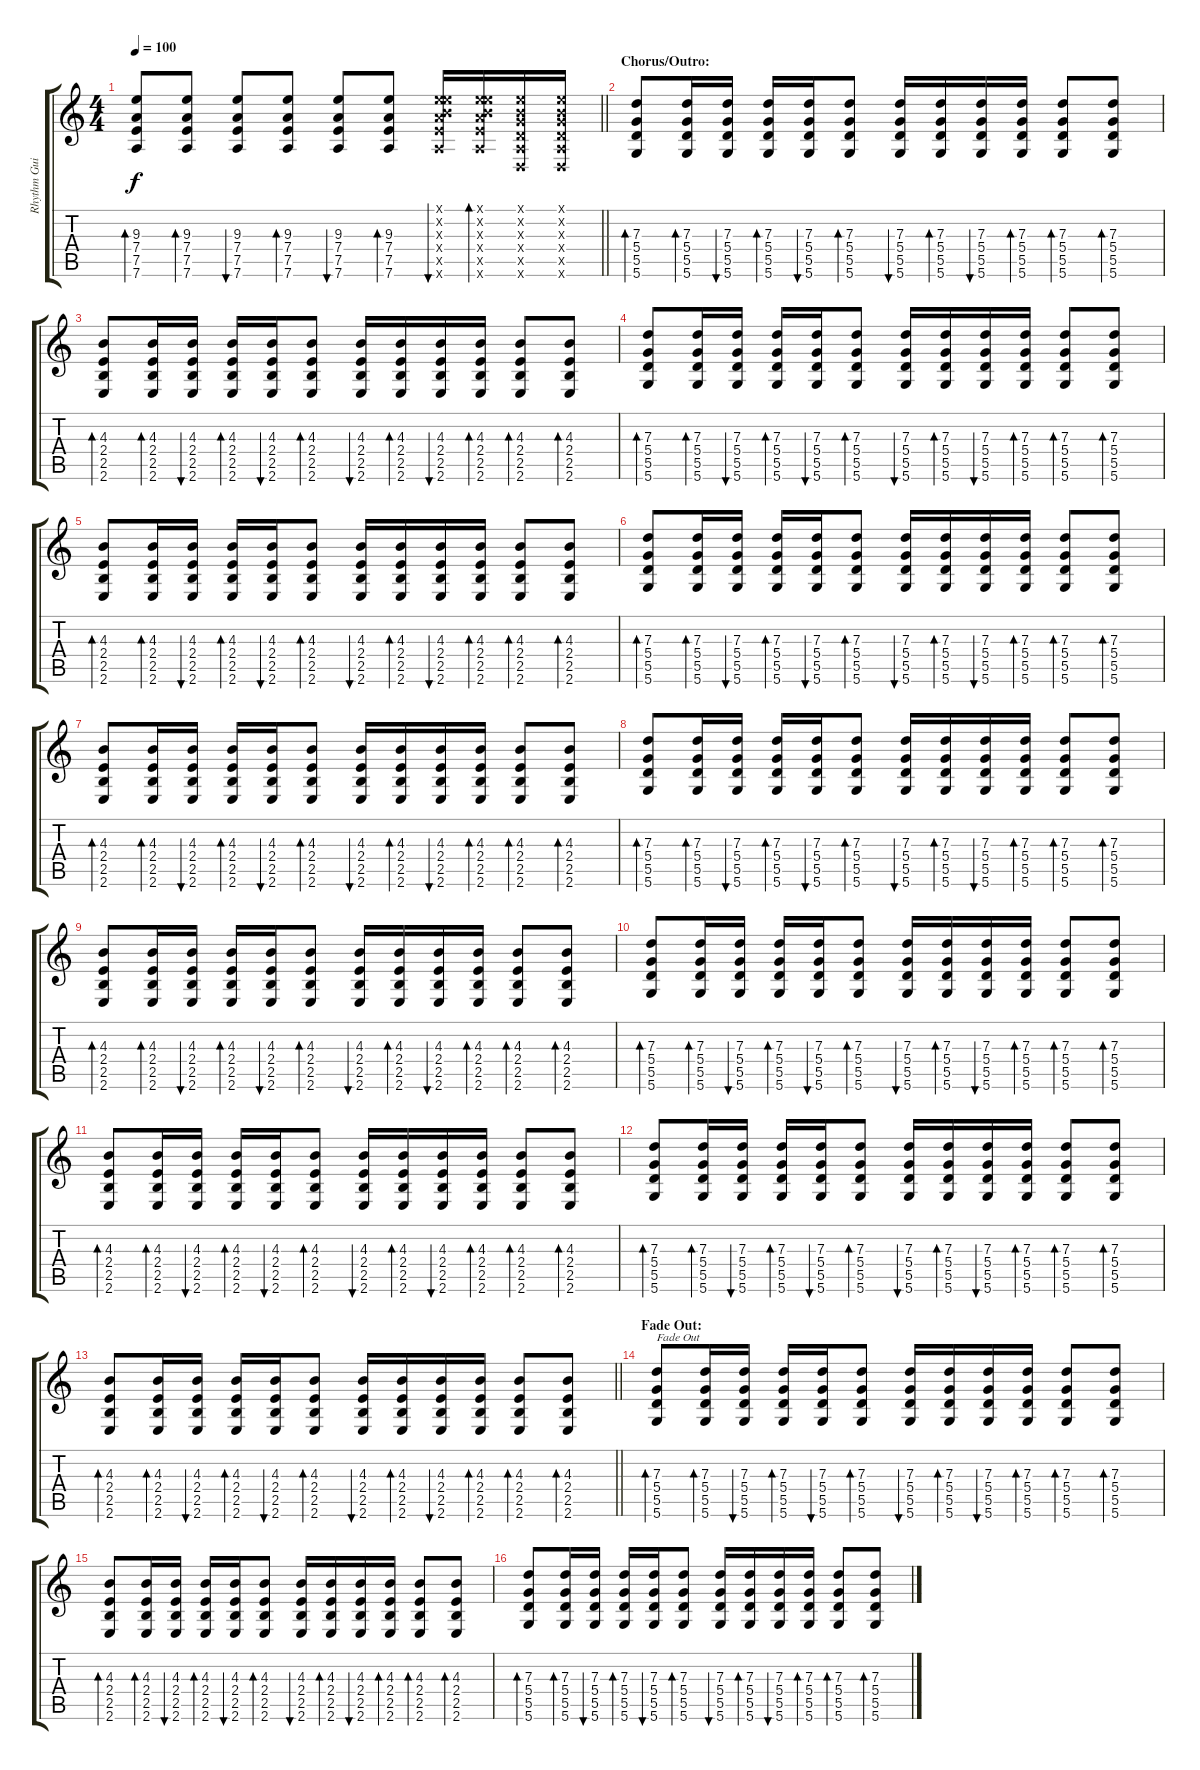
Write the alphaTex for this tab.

\track ("Rhythm Guitar 1" "Rhythm Gui") {instrument acousticguitarsteel}
\staff {score tabs}
\tuning (E4 B3 G3 D3 A2 D2) {hide}
\ts (4 4)
\tempo 100
\clef g2
\barLineRight lightlight
\ks c
(9.3 7.4 7.5 7.6).8{bd 60 dy f} (9.3 7.4 7.5 7.6).8{bd 60} (9.3 7.4 7.5 7.6).8{bu 60} (9.3 7.4 7.5 7.6).8{bd 60} (9.3 7.4 7.5 7.6).8{bu 60} (9.3 7.4 7.5 7.6).8{bd 60} (0.1{x} 0.2{x} 9.3{x} 7.4{x} 7.5{x} 7.6{x}).16{bu 60} (0.1{x} 0.2{x} 9.3{x} 7.4{x} 7.5{x} 7.6{x}).16{bd 60} (0.1{x} 0.2{x} 0.3{x} 0.4{x} 0.5{x} 0.6{x}).16 (0.1{x} 0.2{x} 0.3{x} 0.4{x} 0.5{x} 0.6{x}).16 |
\section ("" "Chorus/Outro:")
(7.3 5.4 5.5 5.6).8{bd 60} (7.3 5.4 5.5 5.6).16{bd 60} (7.3 5.4 5.5 5.6).16{bu 60} (7.3 5.4 5.5 5.6).16{bd 60} (7.3 5.4 5.5 5.6).16{bu 60} (7.3 5.4 5.5 5.6).8{bd 60} (7.3 5.4 5.5 5.6).16{bu 60} (7.3 5.4 5.5 5.6).16{bd 60} (7.3 5.4 5.5 5.6).16{bu 60} (7.3 5.4 5.5 5.6).16{bd 60} (7.3 5.4 5.5 5.6).8{bd 60} (7.3 5.4 5.5 5.6).8{bd 60} |
(4.3 2.4 2.5 2.6).8{bd 60} (4.3 2.4 2.5 2.6).16{bd 60} (4.3 2.4 2.5 2.6).16{bu 60} (4.3 2.4 2.5 2.6).16{bd 60} (4.3 2.4 2.5 2.6).16{bu 60} (4.3 2.4 2.5 2.6).8{bd 60} (4.3 2.4 2.5 2.6).16{bu 60} (4.3 2.4 2.5 2.6).16{bd 60} (4.3 2.4 2.5 2.6).16{bu 60} (4.3 2.4 2.5 2.6).16{bd 60} (4.3 2.4 2.5 2.6).8{bd 60} (4.3 2.4 2.5 2.6).8{bd 60} |
(7.3 5.4 5.5 5.6).8{bd 60} (7.3 5.4 5.5 5.6).16{bd 60} (7.3 5.4 5.5 5.6).16{bu 60} (7.3 5.4 5.5 5.6).16{bd 60} (7.3 5.4 5.5 5.6).16{bu 60} (7.3 5.4 5.5 5.6).8{bd 60} (7.3 5.4 5.5 5.6).16{bu 60} (7.3 5.4 5.5 5.6).16{bd 60} (7.3 5.4 5.5 5.6).16{bu 60} (7.3 5.4 5.5 5.6).16{bd 60} (7.3 5.4 5.5 5.6).8{bd 60} (7.3 5.4 5.5 5.6).8{bd 60} |
(4.3 2.4 2.5 2.6).8{bd 60} (4.3 2.4 2.5 2.6).16{bd 60} (4.3 2.4 2.5 2.6).16{bu 60} (4.3 2.4 2.5 2.6).16{bd 60} (4.3 2.4 2.5 2.6).16{bu 60} (4.3 2.4 2.5 2.6).8{bd 60} (4.3 2.4 2.5 2.6).16{bu 60} (4.3 2.4 2.5 2.6).16{bd 60} (4.3 2.4 2.5 2.6).16{bu 60} (4.3 2.4 2.5 2.6).16{bd 60} (4.3 2.4 2.5 2.6).8{bd 60} (4.3 2.4 2.5 2.6).8{bd 60} |
(7.3 5.4 5.5 5.6).8{bd 60} (7.3 5.4 5.5 5.6).16{bd 60} (7.3 5.4 5.5 5.6).16{bu 60} (7.3 5.4 5.5 5.6).16{bd 60} (7.3 5.4 5.5 5.6).16{bu 60} (7.3 5.4 5.5 5.6).8{bd 60} (7.3 5.4 5.5 5.6).16{bu 60} (7.3 5.4 5.5 5.6).16{bd 60} (7.3 5.4 5.5 5.6).16{bu 60} (7.3 5.4 5.5 5.6).16{bd 60} (7.3 5.4 5.5 5.6).8{bd 60} (7.3 5.4 5.5 5.6).8{bd 60} |
(4.3 2.4 2.5 2.6).8{bd 60} (4.3 2.4 2.5 2.6).16{bd 60} (4.3 2.4 2.5 2.6).16{bu 60} (4.3 2.4 2.5 2.6).16{bd 60} (4.3 2.4 2.5 2.6).16{bu 60} (4.3 2.4 2.5 2.6).8{bd 60} (4.3 2.4 2.5 2.6).16{bu 60} (4.3 2.4 2.5 2.6).16{bd 60} (4.3 2.4 2.5 2.6).16{bu 60} (4.3 2.4 2.5 2.6).16{bd 60} (4.3 2.4 2.5 2.6).8{bd 60} (4.3 2.4 2.5 2.6).8{bd 60} |
(7.3 5.4 5.5 5.6).8{bd 60} (7.3 5.4 5.5 5.6).16{bd 60} (7.3 5.4 5.5 5.6).16{bu 60} (7.3 5.4 5.5 5.6).16{bd 60} (7.3 5.4 5.5 5.6).16{bu 60} (7.3 5.4 5.5 5.6).8{bd 60} (7.3 5.4 5.5 5.6).16{bu 60} (7.3 5.4 5.5 5.6).16{bd 60} (7.3 5.4 5.5 5.6).16{bu 60} (7.3 5.4 5.5 5.6).16{bd 60} (7.3 5.4 5.5 5.6).8{bd 60} (7.3 5.4 5.5 5.6).8{bd 60} |
(4.3 2.4 2.5 2.6).8{bd 60} (4.3 2.4 2.5 2.6).16{bd 60} (4.3 2.4 2.5 2.6).16{bu 60} (4.3 2.4 2.5 2.6).16{bd 60} (4.3 2.4 2.5 2.6).16{bu 60} (4.3 2.4 2.5 2.6).8{bd 60} (4.3 2.4 2.5 2.6).16{bu 60} (4.3 2.4 2.5 2.6).16{bd 60} (4.3 2.4 2.5 2.6).16{bu 60} (4.3 2.4 2.5 2.6).16{bd 60} (4.3 2.4 2.5 2.6).8{bd 60} (4.3 2.4 2.5 2.6).8{bd 60} |
(7.3 5.4 5.5 5.6).8{bd 60} (7.3 5.4 5.5 5.6).16{bd 60} (7.3 5.4 5.5 5.6).16{bu 60} (7.3 5.4 5.5 5.6).16{bd 60} (7.3 5.4 5.5 5.6).16{bu 60} (7.3 5.4 5.5 5.6).8{bd 60} (7.3 5.4 5.5 5.6).16{bu 60} (7.3 5.4 5.5 5.6).16{bd 60} (7.3 5.4 5.5 5.6).16{bu 60} (7.3 5.4 5.5 5.6).16{bd 60} (7.3 5.4 5.5 5.6).8{bd 60} (7.3 5.4 5.5 5.6).8{bd 60} |
(4.3 2.4 2.5 2.6).8{bd 60} (4.3 2.4 2.5 2.6).16{bd 60} (4.3 2.4 2.5 2.6).16{bu 60} (4.3 2.4 2.5 2.6).16{bd 60} (4.3 2.4 2.5 2.6).16{bu 60} (4.3 2.4 2.5 2.6).8{bd 60} (4.3 2.4 2.5 2.6).16{bu 60} (4.3 2.4 2.5 2.6).16{bd 60} (4.3 2.4 2.5 2.6).16{bu 60} (4.3 2.4 2.5 2.6).16{bd 60} (4.3 2.4 2.5 2.6).8{bd 60} (4.3 2.4 2.5 2.6).8{bd 60} |
(7.3 5.4 5.5 5.6).8{bd 60} (7.3 5.4 5.5 5.6).16{bd 60} (7.3 5.4 5.5 5.6).16{bu 60} (7.3 5.4 5.5 5.6).16{bd 60} (7.3 5.4 5.5 5.6).16{bu 60} (7.3 5.4 5.5 5.6).8{bd 60} (7.3 5.4 5.5 5.6).16{bu 60} (7.3 5.4 5.5 5.6).16{bd 60} (7.3 5.4 5.5 5.6).16{bu 60} (7.3 5.4 5.5 5.6).16{bd 60} (7.3 5.4 5.5 5.6).8{bd 60} (7.3 5.4 5.5 5.6).8{bd 60} |
\barLineRight lightlight
(4.3 2.4 2.5 2.6).8{bd 60} (4.3 2.4 2.5 2.6).16{bd 60} (4.3 2.4 2.5 2.6).16{bu 60} (4.3 2.4 2.5 2.6).16{bd 60} (4.3 2.4 2.5 2.6).16{bu 60} (4.3 2.4 2.5 2.6).8{bd 60} (4.3 2.4 2.5 2.6).16{bu 60} (4.3 2.4 2.5 2.6).16{bd 60} (4.3 2.4 2.5 2.6).16{bu 60} (4.3 2.4 2.5 2.6).16{bd 60} (4.3 2.4 2.5 2.6).8{bd 60} (4.3 2.4 2.5 2.6).8{bd 60} |
\section ("" "Fade Out:")
(7.3 5.4 5.5 5.6).8{bd 60 txt "Fade Out" volume 9} (7.3 5.4 5.5 5.6).16{bd 60} (7.3 5.4 5.5 5.6).16{bu 60} (7.3 5.4 5.5 5.6).16{bd 60} (7.3 5.4 5.5 5.6).16{bu 60} (7.3 5.4 5.5 5.6).8{bd 60} (7.3 5.4 5.5 5.6).16{bu 60} (7.3 5.4 5.5 5.6).16{bd 60} (7.3 5.4 5.5 5.6).16{bu 60} (7.3 5.4 5.5 5.6).16{bd 60} (7.3 5.4 5.5 5.6).8{bd 60} (7.3 5.4 5.5 5.6).8{bd 60} |
(4.3 2.4 2.5 2.6).8{bd 60} (4.3 2.4 2.5 2.6).16{bd 60} (4.3 2.4 2.5 2.6).16{bu 60} (4.3 2.4 2.5 2.6).16{bd 60} (4.3 2.4 2.5 2.6).16{bu 60} (4.3 2.4 2.5 2.6).8{bd 60} (4.3 2.4 2.5 2.6).16{bu 60} (4.3 2.4 2.5 2.6).16{bd 60} (4.3 2.4 2.5 2.6).16{bu 60} (4.3 2.4 2.5 2.6).16{bd 60} (4.3 2.4 2.5 2.6).8{bd 60} (4.3 2.4 2.5 2.6).8{bd 60} |
(7.3 5.4 5.5 5.6).8{bd 60} (7.3 5.4 5.5 5.6).16{bd 60} (7.3 5.4 5.5 5.6).16{bu 60} (7.3 5.4 5.5 5.6).16{bd 60} (7.3 5.4 5.5 5.6).16{bu 60} (7.3 5.4 5.5 5.6).8{bd 60} (7.3 5.4 5.5 5.6).16{bu 60} (7.3 5.4 5.5 5.6).16{bd 60} (7.3 5.4 5.5 5.6).16{bu 60} (7.3 5.4 5.5 5.6).16{bd 60} (7.3 5.4 5.5 5.6).8{bd 60} (7.3 5.4 5.5 5.6).8{bd 60}
